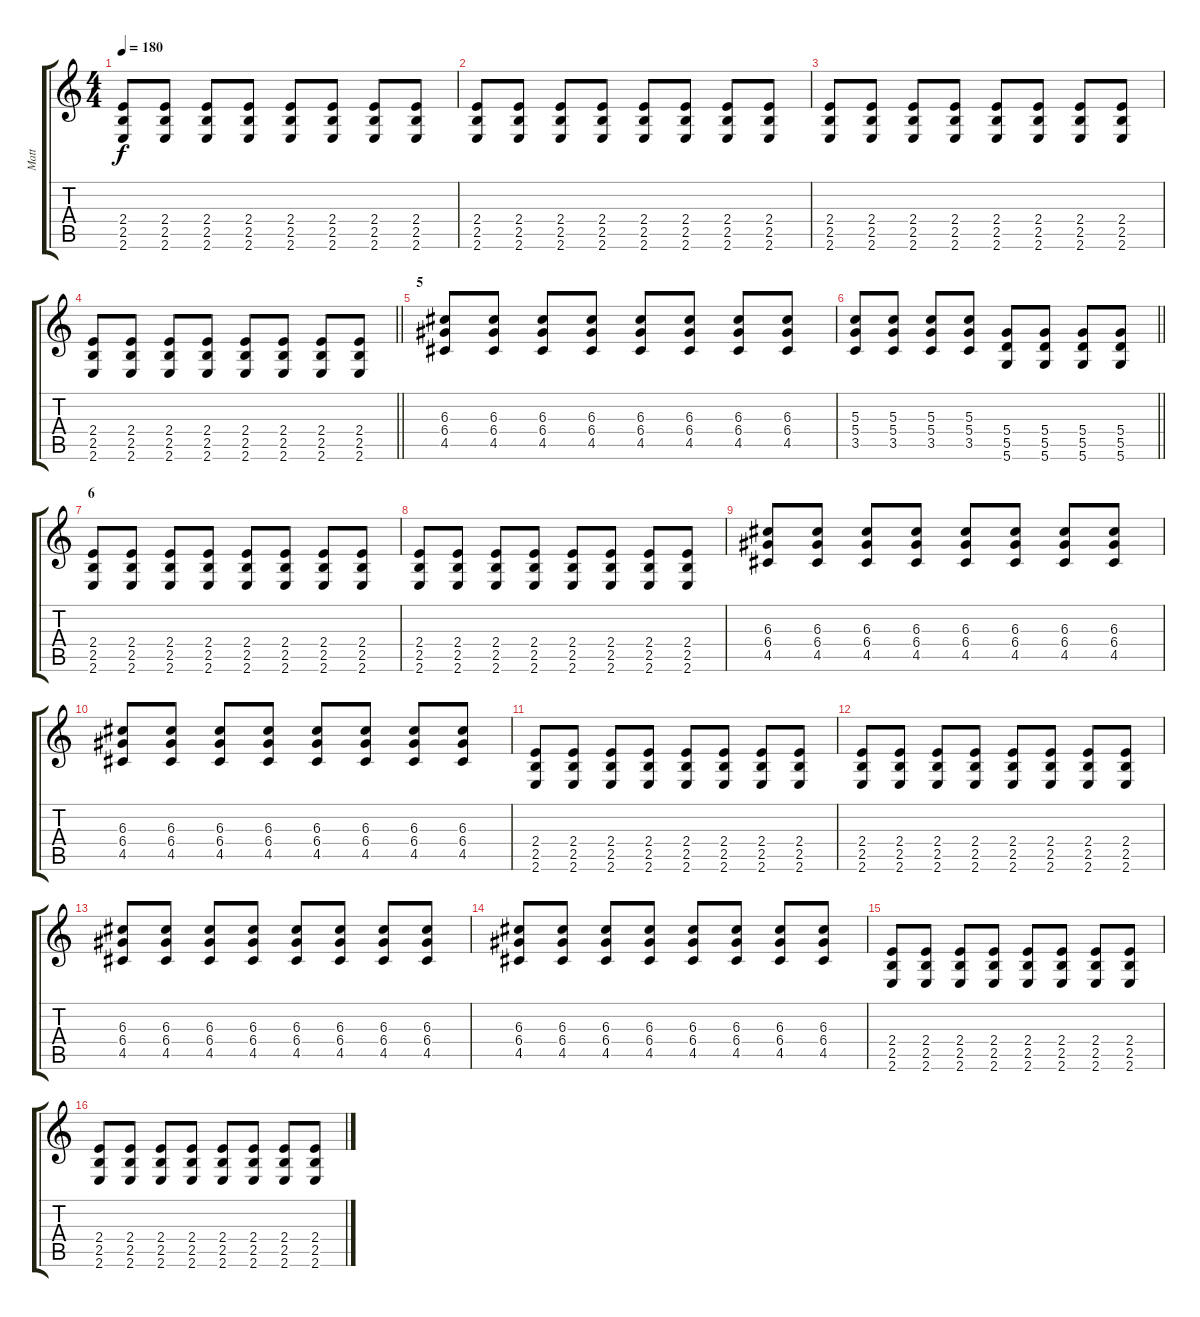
\track ("Matt" "Matt") {instrument distortionguitar}
\staff {score tabs}
\tuning (E4 B3 G3 D3 A2 D2) {hide}
\ts (4 4)
\tempo 180
\clef g2
\ks c
(2.4{t} 2.5{t} 2.6{t}).8{dy f} (2.4 2.5 2.6).8 (2.4 2.5 2.6).8 (2.4 2.5 2.6).8 (2.4 2.5 2.6).8 (2.4 2.5 2.6).8 (2.4 2.5 2.6).8 (2.4 2.5 2.6).8 |
(2.4 2.5 2.6).8 (2.4 2.5 2.6).8 (2.4 2.5 2.6).8 (2.4 2.5 2.6).8 (2.4 2.5 2.6).8 (2.4 2.5 2.6).8 (2.4 2.5 2.6).8 (2.4 2.5 2.6).8 |
(2.4 2.5 2.6).8 (2.4 2.5 2.6).8 (2.4 2.5 2.6).8 (2.4 2.5 2.6).8 (2.4 2.5 2.6).8 (2.4 2.5 2.6).8 (2.4 2.5 2.6).8 (2.4 2.5 2.6).8 |
\barLineRight lightlight
(2.4 2.5 2.6).8 (2.4 2.5 2.6).8 (2.4 2.5 2.6).8 (2.4 2.5 2.6).8 (2.4 2.5 2.6).8 (2.4 2.5 2.6).8 (2.4 2.5 2.6).8 (2.4 2.5 2.6).8 |
\section ("" "5")
(6.3 6.4 4.5).8 (6.3 6.4 4.5).8 (6.3 6.4 4.5).8 (6.3 6.4 4.5).8 (6.3 6.4 4.5).8 (6.3 6.4 4.5).8 (6.3 6.4 4.5).8 (6.3 6.4 4.5).8 |
\barLineRight lightlight
(5.3 5.4 3.5).8 (5.3 5.4 3.5).8 (5.3 5.4 3.5).8 (5.3 5.4 3.5).8 (5.4 5.5 5.6).8 (5.4 5.5 5.6).8 (5.4 5.5 5.6).8 (5.4 5.5 5.6).8 |
\section ("" "6")
(2.4 2.5 2.6).8 (2.4 2.5 2.6).8 (2.4 2.5 2.6).8 (2.4 2.5 2.6).8 (2.4 2.5 2.6).8 (2.4 2.5 2.6).8 (2.4 2.5 2.6).8 (2.4 2.5 2.6).8 |
(2.4 2.5 2.6).8 (2.4 2.5 2.6).8 (2.4 2.5 2.6).8 (2.4 2.5 2.6).8 (2.4 2.5 2.6).8 (2.4 2.5 2.6).8 (2.4 2.5 2.6).8 (2.4 2.5 2.6).8 |
(6.3 6.4 4.5).8 (6.3 6.4 4.5).8 (6.3 6.4 4.5).8 (6.3 6.4 4.5).8 (6.3 6.4 4.5).8 (6.3 6.4 4.5).8 (6.3 6.4 4.5).8 (6.3 6.4 4.5).8 |
(6.3 6.4 4.5).8 (6.3 6.4 4.5).8 (6.3 6.4 4.5).8 (6.3 6.4 4.5).8 (6.3 6.4 4.5).8 (6.3 6.4 4.5).8 (6.3 6.4 4.5).8 (6.3 6.4 4.5).8 |
(2.4 2.5 2.6).8 (2.4 2.5 2.6).8 (2.4 2.5 2.6).8 (2.4 2.5 2.6).8 (2.4 2.5 2.6).8 (2.4 2.5 2.6).8 (2.4 2.5 2.6).8 (2.4 2.5 2.6).8 |
(2.4 2.5 2.6).8 (2.4 2.5 2.6).8 (2.4 2.5 2.6).8 (2.4 2.5 2.6).8 (2.4 2.5 2.6).8 (2.4 2.5 2.6).8 (2.4 2.5 2.6).8 (2.4 2.5 2.6).8 |
(6.3 6.4 4.5).8 (6.3 6.4 4.5).8 (6.3 6.4 4.5).8 (6.3 6.4 4.5).8 (6.3 6.4 4.5).8 (6.3 6.4 4.5).8 (6.3 6.4 4.5).8 (6.3 6.4 4.5).8 |
(6.3 6.4 4.5).8 (6.3 6.4 4.5).8 (6.3 6.4 4.5).8 (6.3 6.4 4.5).8 (6.3 6.4 4.5).8 (6.3 6.4 4.5).8 (6.3 6.4 4.5).8 (6.3 6.4 4.5).8 |
(2.4 2.5 2.6).8 (2.4 2.5 2.6).8 (2.4 2.5 2.6).8 (2.4 2.5 2.6).8 (2.4 2.5 2.6).8 (2.4 2.5 2.6).8 (2.4 2.5 2.6).8 (2.4 2.5 2.6).8 |
(2.4 2.5 2.6).8 (2.4 2.5 2.6).8 (2.4 2.5 2.6).8 (2.4 2.5 2.6).8 (2.4 2.5 2.6).8 (2.4 2.5 2.6).8 (2.4 2.5 2.6).8 (2.4 2.5 2.6).8
